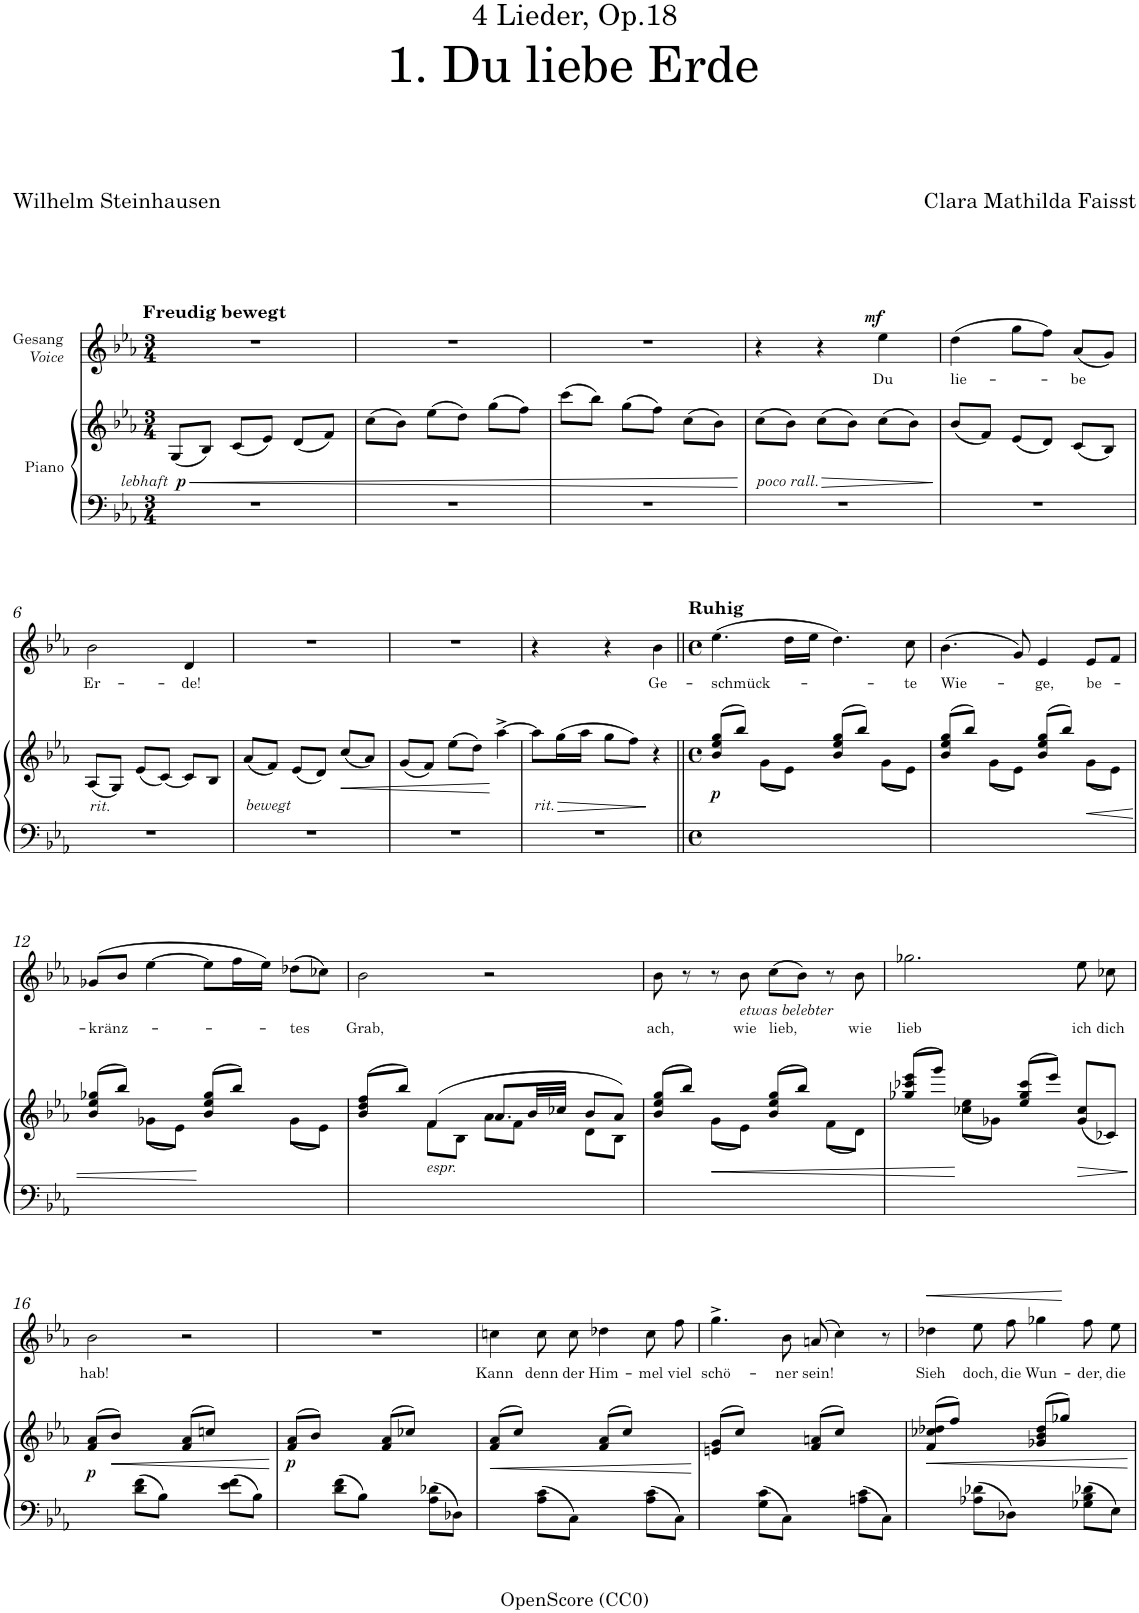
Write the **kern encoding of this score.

**kern	**kern	**dynam	**kern	**text	**dynam
*part2	*part2	*part2	*part1	*part1	*part1
*staff3	*staff2	*staff2/3	*staff1	*staff1	*staff1
*I"Piano	*	*	*I"Gesang Voice	*	*
*I'Pno	*	*	*	*	*
*clefF4	*clefG2	*	*clefG2	*	*
*k[b-e-a-]	*k[b-e-a-]	*	*k[b-e-a-]	*	*
*M3/4	*M3/4	*	*M3/4	*	*
=1	=1	=1	=1	=1	=1
!	!	!	!LO:TX:a:B:t=Freudig bewegt	!	!
!	!	!LO:HP:b	!	!	!
!	!	!LO:DY:n=1:b	!	!	!
!	!	!LO:DY:n=2:b	!	!	!
2.r	(8G/L	< other-dynamics p	2.r	.	.
.	8B-/J)	.	.	.	.
.	(8c/L	.	.	.	.
.	8e-/J)	.	.	.	.
.	(8d/L	.	.	.	.
.	8f/J)	.	.	.	.
=2	=2	=2	=2	=2	=2
2.r	(8cc\L	.	2.r	.	.
.	8b-\J)	.	.	.	.
.	(8ee-\L	.	.	.	.
.	8dd\J)	.	.	.	.
.	(8gg\L	.	.	.	.
.	8ff\J)	.	.	.	.
=3	=3	=3	=3	=3	=3
2.r	(8ccc\L	.	2.r	.	.
.	8bb-\J)	.	.	.	.
.	(8gg\L	.	.	.	.
.	8ff\J)	.	.	.	.
.	(8cc\L	.	.	.	.
.	8b-\J)	.	.	.	.
.	.	[	.	.	.
=4	=4	=4	=4	=4	=4
!	!LO:TX:b:i:t=poco rall.	!	!	!	!
!	!	!LO:HP:b	!	!	!
2.r	(8cc\L	>	4r	.	.
.	8b-\J)	.	.	.	.
.	(8cc\L	.	4r	.	.
.	8b-\J)	.	.	.	.
!	!	!	!	!LO:LY:b	!LO:DY:a
.	(8cc\L	.	4ee-\	Du	mf
.	8b-\J)	.	.	.	.
.	.	]	.	.	.
=5	=5	=5	=5	=5	=5
!	!	!	!	!LO:LY:b	!
2.r	(8b-/L	.	(4dd\	lie-	.
.	8f/J)	.	.	.	.
.	(8e-/L	.	8gg\L	.	.
.	8d/J)	.	8ff\J)	.	.
!	!	!	!	!LO:LY:b	!
.	(8c/L	.	(8a-/L	-be	.
.	8B-/J)	.	8g/J)	.	.
!!LO:LB:g=z
=6	=6	=6	=6	=6	=6
!	!LO:TX:b:i:t=rit.	!	!	!	!
!	!	!	!	!LO:LY:b	!
2.r	(8A-/L	.	2b-\	Er-	.
.	8G/J)	.	.	.	.
.	(8e-/L	.	.	.	.
.	[8c/J)	.	.	.	.
!	!	!	!	!LO:LY:b	!
.	8c/L]	.	4d/	-de!	.
.	8B-/J	.	.	.	.
=7	=7	=7	=7	=7	=7
!	!LO:TX:b:i:t=bewegt	!	!	!	!
2.r	(8a-/L	.	2.r	.	.
.	8f/J)	.	.	.	.
.	(8e-/L	.	.	.	.
.	8d/J)	.	.	.	.
!	!	!LO:HP:b	!	!	!
.	(8cc/L	<	.	.	.
.	8a-/J)	.	.	.	.
=8	=8	=8	=8	=8	=8
2.r	(8g/L	.	2.r	.	.
.	8f/J)	.	.	.	.
.	(8ee-\L	.	.	.	.
.	8dd\J)	.	.	.	.
.	[4aa-^\	[	.	.	.
=9	=9	=9	=9	=9	=9
!	!LO:TX:b:i:t=rit.	!	!	!	!
!	!	!LO:HP:b	!	!	!
2.r	8aa-\L]	>	4r	.	.
.	(16gg\L	.	.	.	.
.	16aa-\JJ	.	.	.	.
.	8gg\L	.	4r	.	.
.	8ff\J)	.	.	.	.
!	!	!	!	!LO:LY:b	!
.	4r	]	4b-\	Ge-	.
=10||	=10||	=10||	=10||	=10||	=10||
*M4/4	*M4/4	*	*M4/4	*	*
*met(c)	*met(c)	*	*met(c)	*	*
*	*^	*	*	*	*
!	!	!	!	!LO:TX:a:B:t=Ruhig	!	!
!	!	!	!LO:DY:b	!	!LO:LY:b	!
4ryy	(>8b-/ 8ee-/ 8gg/L	4ryy	p	(4.ee-\	-schmück-	.
.	8bb-/J)	.	.	.	.	.
4ryy	4ryy	(<8g\L	.	.	.	.
.	.	8e-\J)	.	16dd\LL	.	.
.	.	.	.	16ee-\JJ	.	.
4ryy	(>8b-/ 8ee-/ 8gg/L	4ryy	.	4.dd\)	.	.
.	8bb-/J)	.	.	.	.	.
4ryy	4ryy	(<8g\L	.	.	.	.
!	!	!	!	!	!LO:LY:b	!
.	.	8e-\J)	.	8cc\	-te	.
=11	=11	=11	=11	=11	=11	=11
!	!	!	!	!	!LO:LY:b	!
4ryy	(>8b-/ 8ee-/ 8gg/L	4ryy	.	(4.b-\	Wie-	.
.	8bb-/J)	.	.	.	.	.
4ryy	4ryy	(<8g\L	.	.	.	.
.	.	8e-\J)	.	8g/)	.	.
!	!	!	!	!	!LO:LY:b	!
4ryy	(>8b-/ 8ee-/ 8gg/L	4ryy	.	4e-/	-ge,	.
.	8bb-/J)	.	.	.	.	.
!	!	!	!LO:HP:b	!	!LO:LY:b	!
4ryy	4ryy	(<8g\L	<	8e-/L	be-	.
.	.	8e-\J)	.	8f/J	.	.
!!LO:LB:g=z
=12	=12	=12	=12	=12	=12	=12
!	!	!	!	!	!LO:LY:b	!
4ryy	(>8b-/ 8ee-/ 8gg-X/L	4ryy	.	(8g-X/L	-kränz-	.
.	8bb-/J)	.	.	8b-/J	.	.
4ryy	4ryy	(<8g-X\L	.	[4ee-\	.	.
.	.	8e-\J)	.	.	.	.
4ryy	(>8b-/ 8ee-/ 8gg-/L	4ryy	[	8ee-\L]	.	.
.	8bb-/J)	.	.	16ff\L	.	.
.	.	.	.	16ee-\JJ)	.	.
!	!	!	!	!	!LO:LY:b	!
4ryy	4ryy	(<8g-\L	.	(8dd-X\L	-tes	.
.	.	8e-\J)	.	8cc-X\J)	.	.
=13	=13	=13	=13	=13	=13	=13
!	!	!	!	!	!LO:LY:b	!
4ryy	(>8b-/ 8dd/ 8ff/L	4ryy	.	2b-\	Grab,	.
.	8bb-/J)	.	.	.	.	.
!	!LO:TX:b:i:t=espr.	!	!	!	!	!
2.ryy	(>4f/	8f\L	.	.	.	.
.	.	8B-\J	.	.	.	.
.	8.a-/L	8a-\L	.	2r	.	.
.	.	8f\J	.	.	.	.
.	32b-/LL	.	.	.	.	.
.	32cc-X/JJJ	.	.	.	.	.
.	8b-/L	8d\L	.	.	.	.
.	8a-/J)	8B-\J	.	.	.	.
=14	=14	=14	=14	=14	=14	=14
!	!	!	!	!	!LO:LY:b	!
4ryy	(>8b-/ 8ee-/ 8gg/L	4ryy	.	8b-\	ach,	.
.	8bb-/J)	.	.	8r	.	.
!	!	!	!LO:HP:b	!	!	!
4ryy	4ryy	(<8g\L	<	8r	.	.
!	!	!	!	!LO:TX:b:i:t=etwas belebter	!	!
!	!	!	!	!	!LO:LY:b	!
.	.	8e-\J)	.	8b-\	wie	.
!	!	!	!	!	!LO:LY:b	!
4ryy	(>8b-/ 8ee-/ 8gg/L	4ryy	.	(8cc\L	lieb,	.
.	8bb-/J)	.	.	8b-\J)	.	.
4ryy	4ryy	(<8f\L	.	8r	.	.
!	!	!	!	!	!LO:LY:b	!
.	.	8d\J)	.	8b-\	wie	.
=15	=15	=15	=15	=15	=15	=15
!	!	!	!	!	!LO:LY:b	!
*	*	*	*	*^	*	*
4ryy	(>8gg-X/ 8ccc-X/ 8eee-/L	4ryy	.	2.gg-X\	2ryy	lieb	.
.	8ggg/J)	.	.	.	.	.	.
4ryy	4ryy	(<8cc-X\ 8ee-\L	[	.	.	.	.
.	.	8g-X\J)	.	.	.	.	.
4ryy	(>8ee-/ 8gg-/ 8ccc-/L	4ryy	.	.	2ryy	.	.
.	8eee-/J)	.	.	.	.	.	.
!	!	!	!LO:HP:b	!	!	!LO:LY:b	!
4ryy	4ryy	(<8g-/ 8cc-/L	>	8ee-\	.	ich	.
!	!	!	!	!	!	!LO:LY:b	!
.	.	8c-X/J)	.	8cc-X\	.	dich	.
*	*v	*v	*	*	*	*	*
*	*	*	*v	*v	*	*
.	.	]	.	.	.
!!LO:LB:g=z
=16	=16	=16	=16	=16	=16
!	!	!LO:DY:b	!	!LO:LY:b	!
4ryy	(>8f/ 8a-/L	p	2b-\	hab!	.
!	!	!LO:HP:b	!	!	!
.	8b-/J)	<	.	.	.
8d\ 8f\L	4ryy	.	.	.	.
8B-\J	.	.	.	.	.
4ryy	(>8f/ 8a-/L	.	2r	.	.
.	8ccn/J)	.	.	.	.
8e-\ 8f\L	4ryy	.	.	.	.
8B-\J	.	.	.	.	.
.	.	[	.	.	.
=17	=17	=17	=17	=17	=17
!	!	!LO:DY:b	!	!	!
4ryy	(>8f/ 8a-/L	p	1r	.	.
.	8b-/J)	.	.	.	.
8d\ 8f\L	4ryy	.	.	.	.
8B-\J	.	.	.	.	.
4ryy	(>8f/ 8a-/L	.	.	.	.
.	8cc-X/J)	.	.	.	.
8A-\ 8d-X\L	4ryy	.	.	.	.
8D-X\J	.	.	.	.	.
=18	=18	=18	=18	=18	=18
!	!	!LO:HP:b	!	!LO:LY:b	!
4ryy	(>8f/ 8a-/L	<	4ccn\	Kann	.
.	8cc/J)	.	.	.	.
!	!	!	!	!LO:LY:b	!
8A-\ 8c\L	4ryy	.	8cc\	denn	.
!	!	!	!	!LO:LY:b	!
8C\J	.	.	8cc\	der	.
!	!	!	!	!LO:LY:b	!
4ryy	(>8f/ 8a-/L	.	4dd-X\	Him-	.
.	8cc/J)	.	.	.	.
!	!	!	!	!LO:LY:b	!
8A-\ 8c\L	4ryy	.	8cc\	-mel	.
!	!	!	!	!LO:LY:b	!
8C\J	.	.	8ff\	viel	.
.	.	[	.	.	.
=19	=19	=19	=19	=19	=19
!	!	!	!	!LO:LY:b	!
4ryy	(>8en/ 8g/L	.	4.gg^\	schö-	.
.	8cc/J)	.	.	.	.
8G\ 8c\L	4ryy	.	.	.	.
!	!	!	!	!LO:LY:b	!
8C\J	.	.	8b-\	-ner	.
!	!	!	!	!LO:LY:b	!
4ryy	(>8f/ 8an/L	.	(8an/	sein!	.
.	8cc/J)	.	4cc\)	.	.
8An\ 8c\L	4ryy	.	.	.	.
8C\J	.	.	8r	.	.
=20	=20	=20	=20	=20	=20
!	!	!LO:HP:b	!	!LO:LY:b	!LO:HP:b
4ryy	(>8f/ 8cc-X/ 8dd-X/L	<	4dd-X\	Sieh	<
.	8ff/J)	.	.	.	.
!	!	!	!	!LO:LY:b	!
8A-X\ 8d-X\L	4ryy	.	8ee-\	doch,	.
!	!	!	!	!LO:LY:b	!
8D-X\J	.	.	8ff\	die	.
!	!	!	!	!LO:LY:b	!
4ryy	(>8g-X/ 8b-/ 8dd-/L	.	4gg-X\	Wun-	.
.	8gg-X/J)	.	.	.	.
!	!	!	!	!LO:LY:b	!
8G-X\ 8B-\ 8d-X\L	4ryy	.	8ff\	-der,	[
!	!	!	!	!LO:LY:b	!
8E-\J	.	.	8ee-\	die	.
.	.	[	.	.	.
=	=	=	=	=	=
*-	*-	*-	*-	*-	*-
